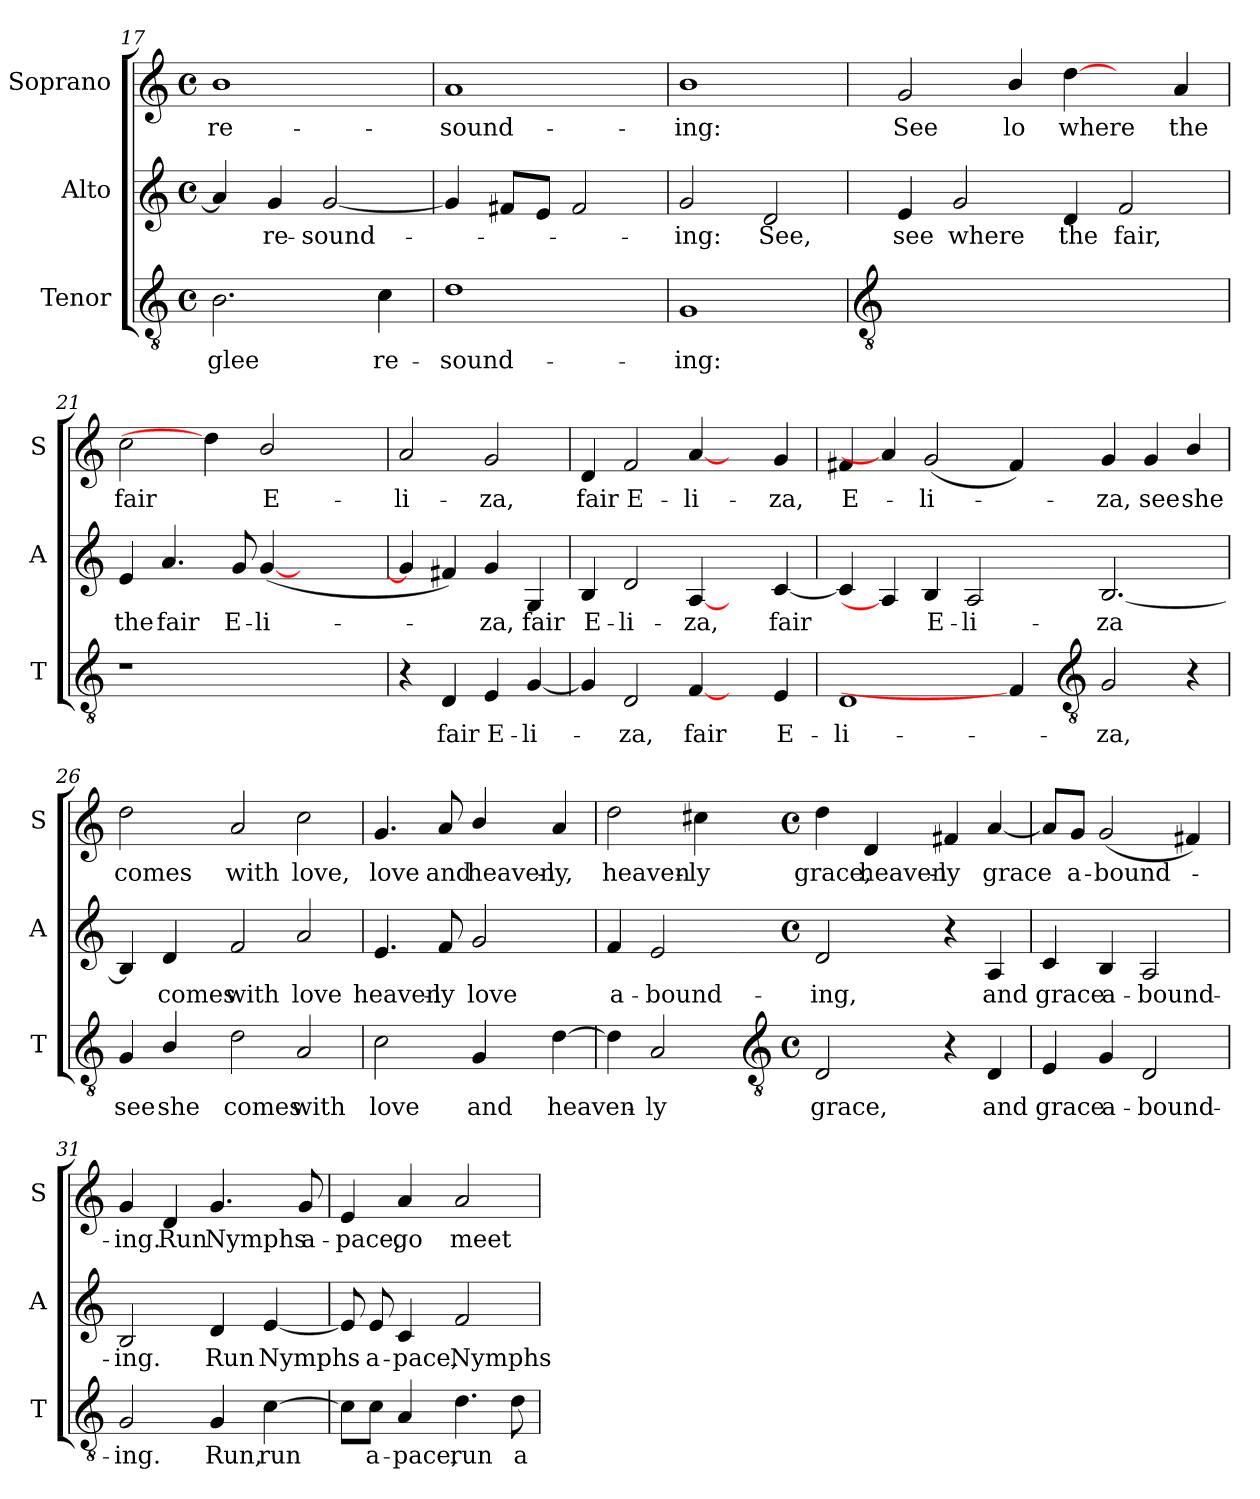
**kern	**text	**kern	**text	**kern	**text
*part3	*part3	*part2	*part2	*part1	*part1
*staff3	*staff3	*staff2	*staff2	*staff1	*staff1
*I"Tenor	*	*I"Alto	*	*I"Soprano	*
*I'T	*	*I'A	*	*I'S	*
*clefGv2	*	*clefG2	*	*clefG2	*
*k[]	*	*k[]	*	*k[]	*
*C:	*	*C:	*	*C:	*
*M4/4	*	*M4/4	*	*M4/4	*
*met(c)	*	*met(c)	*	*met(c)	*
=17	=17	=17	=17	=17	=17
!	!LO:LY:b	!	!	!	!LO:LY:b
2.B	glee	4a]	.	1b	re-
!	!	!	!LO:LY:b	!	!
.	.	4g	re-	.	.
!	!	!	!LO:LY:b	!	!
.	.	[2g	-sound-	.	.
!	!LO:LY:b	!	!	!	!
4c	re-	.	.	.	.
=18	=18	=18	=18	=18	=18
!	!LO:LY:b	!	!	!	!LO:LY:b
1d	-sound-	4g]	.	1a	-sound-
.	.	8f#XL	.	.	.
.	.	8eJ	.	.	.
.	.	2f#	.	.	.
=19	=19	=19	=19	=19	=19
!	!LO:LY:b	!	!LO:LY:b	!	!LO:LY:b
1G	-ing:	2g	ing:	1b	-ing:
!	!	!	!LO:LY:b	!	!
.	.	2d	See,	.	.
!!LO:LB:g=z
=20	=20	=20	=20	=20	=20
*clefGv2	*	*	*	*	*
!	!	!	!LO:LY:b	!	!LO:LY:b
1ryy	.	4e	see	2g	See
!	!	!	!LO:LY:b	!	!
.	.	2g	where	.	.
!	!	!	!	!	!LO:LY:b
.	.	.	.	4b/	lo
!	!	!	!LO:LY:b	!	!LO:LY:b
.	.	4d	the	[4dd	where
!	!	!	!LO:LY:b	!	!
2ryy	.	2f	fair,	4ryy	.
!	!	!	!	!	!LO:LY:b
.	.	.	.	4a	the
=21	=21	=21	=21	=21	=21
!	!	!	!LO:LY:b	!	!LO:LY:b
1r	.	4e	the	2cc	fair
!	!	!	!LO:LY:b	!	!
.	.	4.a	fair	.	.
.	.	.	.	4dd]	.
!	!	!	!LO:LY:b	!	!
.	.	8g	E-	.	.
!	!	!	!LO:LY:b	!	!LO:LY:b
.	.	(<[4g	-li-	2b/	E-
2ryy	.	2ryy	.	.	.
.	.	.	.	4ryy	.
=22	=22	=22	=22	=22	=22
!	!	!	!	!	!LO:LY:b
4r	.	4g]	.	2a	-li-
!	!LO:LY:b	!	!	!	!
4D	fair	4f#X)	.	.	.
!	!LO:LY:b	!	!LO:LY:b	!	!LO:LY:b
4E	E-	4g	za,	2g	-za,
!	!LO:LY:b	!	!LO:LY:b	!	!
[4G	-li-	4G	fair	.	.
=23	=23	=23	=23	=23	=23
!	!	!	!LO:LY:b	!	!LO:LY:b
4G]	.	4B	E-	4d	fair
!	!LO:LY:b	!	!LO:LY:b	!	!LO:LY:b
2D	za,	2d	-li-	2f	E-
!	!LO:LY:b	!	!LO:LY:b	!	!LO:LY:b
[4F	fair	[4A	-za,	[4a	-li-
4ryy	.	4ryy	.	4ryy	.
!	!LO:LY:b	!	!LO:LY:b	!	!LO:LY:b
4E	E-	[4c	fair	4g	-za,
=24	=24	=24	=24	=24	=24
!	!LO:LY:b	!	!	!	!LO:LY:b
1D	-li-	4c]	.	4f#X	E-
.	.	4A]	.	4a]	.
!	!	!	!LO:LY:b	!	!LO:LY:b
.	.	4B	E-	(<2g	-li-
!	!	!	!LO:LY:b	!	!
.	.	2A	-li-	.	.
4F]	.	.	.	4f#)	.
!!LO:LB:g=z
=25-	=25-	=25-	=25-	=25-	=25-
*clefGv2	*	*	*	*	*
!	!LO:LY:b	!	!LO:LY:b	!	!LO:LY:b
2G	-za,	[2.B	-za	4g	za,
!	!	!	!	!	!LO:LY:b
.	.	.	.	4g	see
!	!	!	!	!	!LO:LY:b
4r	.	.	.	4b/	she
=26	=26	=26	=26	=26	=26
!	!LO:LY:b	!	!	!	!LO:LY:b
4G	see	4B]	.	2dd	comes
!	!LO:LY:b	!	!LO:LY:b	!	!
4B/	she	4d	comes	.	.
!	!LO:LY:b	!	!LO:LY:b	!	!LO:LY:b
2d	comes	2f	with	2a	with
!	!LO:LY:b	!	!LO:LY:b	!	!LO:LY:b
2A	with	2a	love	2cc	love,
=27	=27	=27	=27	=27	=27
!	!LO:LY:b	!	!LO:LY:b	!	!LO:LY:b
2c	love	4.e	heaven-	4.g	love
!	!	!	!LO:LY:b	!	!LO:LY:b
.	.	8f	-ly	8a	and
!	!LO:LY:b	!	!LO:LY:b	!	!LO:LY:b
4G	and	2g	love	4b/	heaven-
!	!LO:LY:b	!	!	!	!LO:LY:b
[4d	heaven-	.	.	4a	-ly,
=28	=28	=28	=28	=28	=28
!	!	!	!LO:LY:b	!	!LO:LY:b
4d]	.	4f	a-	2dd	heaven-
!	!LO:LY:b	!	!LO:LY:b	!	!
2A	ly	2e	-bound-	.	.
!	!	!	!	!	!LO:LY:b
.	.	.	.	4cc#X	-ly
!!LO:LB:g=z
=29-	=29-	=29-	=29-	=29-	=29-
*clefGv2	*	*	*	*	*
*M4/4	*	*M4/4	*	*M4/4	*
*met(c)	*	*met(c)	*	*met(c)	*
!	!LO:LY:b	!	!LO:LY:b	!	!LO:LY:b
2D	grace,	2d	-ing,	4dd	grace,
!	!	!	!	!	!LO:LY:b
.	.	.	.	4d	heaven-
!	!	!	!	!	!LO:LY:b
4r	.	4r	.	4f#X	-ly
!	!LO:LY:b	!	!LO:LY:b	!	!LO:LY:b
4D	and	4A	and	[4a	grace
=30	=30	=30	=30	=30	=30
!	!LO:LY:b	!	!LO:LY:b	!	!
4E	grace	4c	grace	8a/L]	.
!	!	!	!	!	!LO:LY:b
.	.	.	.	8g/J	a-
!	!LO:LY:b	!	!LO:LY:b	!	!LO:LY:b
4G	a-	4B	a-	(<2g	-bound-
!	!LO:LY:b	!	!LO:LY:b	!	!
2D	-bound-	2A	-bound-	.	.
.	.	.	.	4f#X)	.
=31	=31	=31	=31	=31	=31
!	!LO:LY:b	!	!LO:LY:b	!	!LO:LY:b
2G	-ing.	2B	-ing.	4g	ing.
!	!	!	!	!	!LO:LY:b
.	.	.	.	4d	Run
!	!LO:LY:b	!	!LO:LY:b	!	!LO:LY:b
4G	Run,	4d	Run	4.g	Nymphs
!	!LO:LY:b	!	!LO:LY:b	!	!
[4c	run	[4e	Nymphs	.	.
!	!	!	!	!	!LO:LY:b
.	.	.	.	8g	a-
=32	=32	=32	=32	=32	=32
!	!	!	!	!	!LO:LY:b
8c\L]	.	8e]	.	4e	-pace,
!	!LO:LY:b	!	!LO:LY:b	!	!
8c\J	a-	8e	a-	.	.
!	!LO:LY:b	!	!LO:LY:b	!	!LO:LY:b
4A	-pace,	4c	-pace,	4a	go
!	!LO:LY:b	!	!LO:LY:b	!	!LO:LY:b
4.d	run	2f	Nymphs	2a	meet
!	!LO:LY:b	!	!	!	!
8d	a-	.	.	.	.
=	=	=	=	=	=
*-	*-	*-	*-	*-	*-
